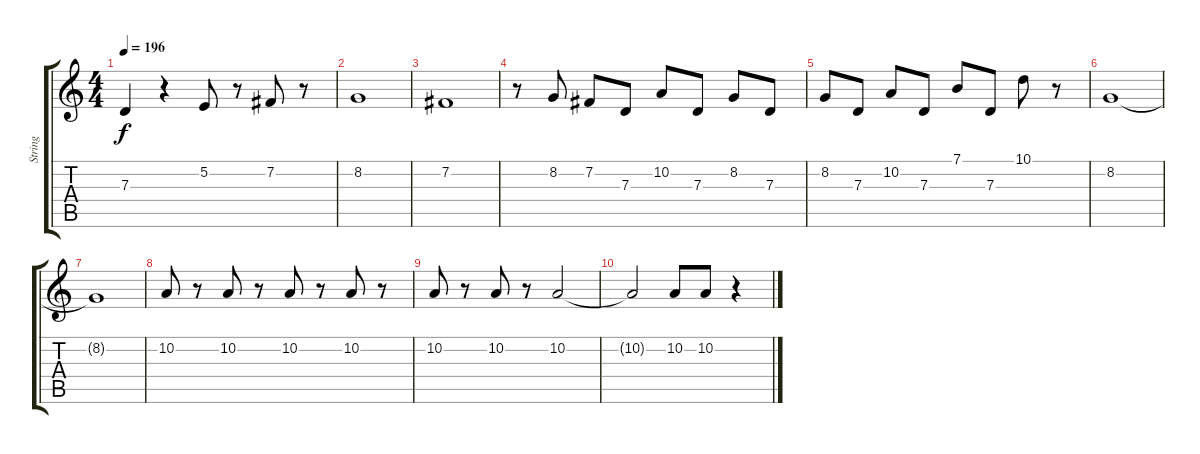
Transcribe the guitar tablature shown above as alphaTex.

\track ("String" "String") {instrument stringensemble1}
\staff {score tabs}
\tuning (E4 B3 G3 D3 A2 E2) {hide}
\ts (4 4)
\tempo 196
\clef g2
\ks c
7.3.4{dy f} r.4 5.2.8 r.8 7.2.8 r.8 |
8.2.1 |
7.2.1 |
r.8 8.2.8 7.2.8 7.3.8 10.2.8 7.3.8 8.2.8 7.3.8 |
8.2.8 7.3.8 10.2.8 7.3.8 7.1.8 7.3.8 10.1.8 r.8 |
8.2.1 |
8.2{t}.1 |
10.2.8 r.8 10.2.8 r.8 10.2.8 r.8 10.2.8 r.8 |
10.2.8 r.8 10.2.8 r.8 10.2.2 |
10.2{t}.2 10.2.8 10.2.8 r.4
